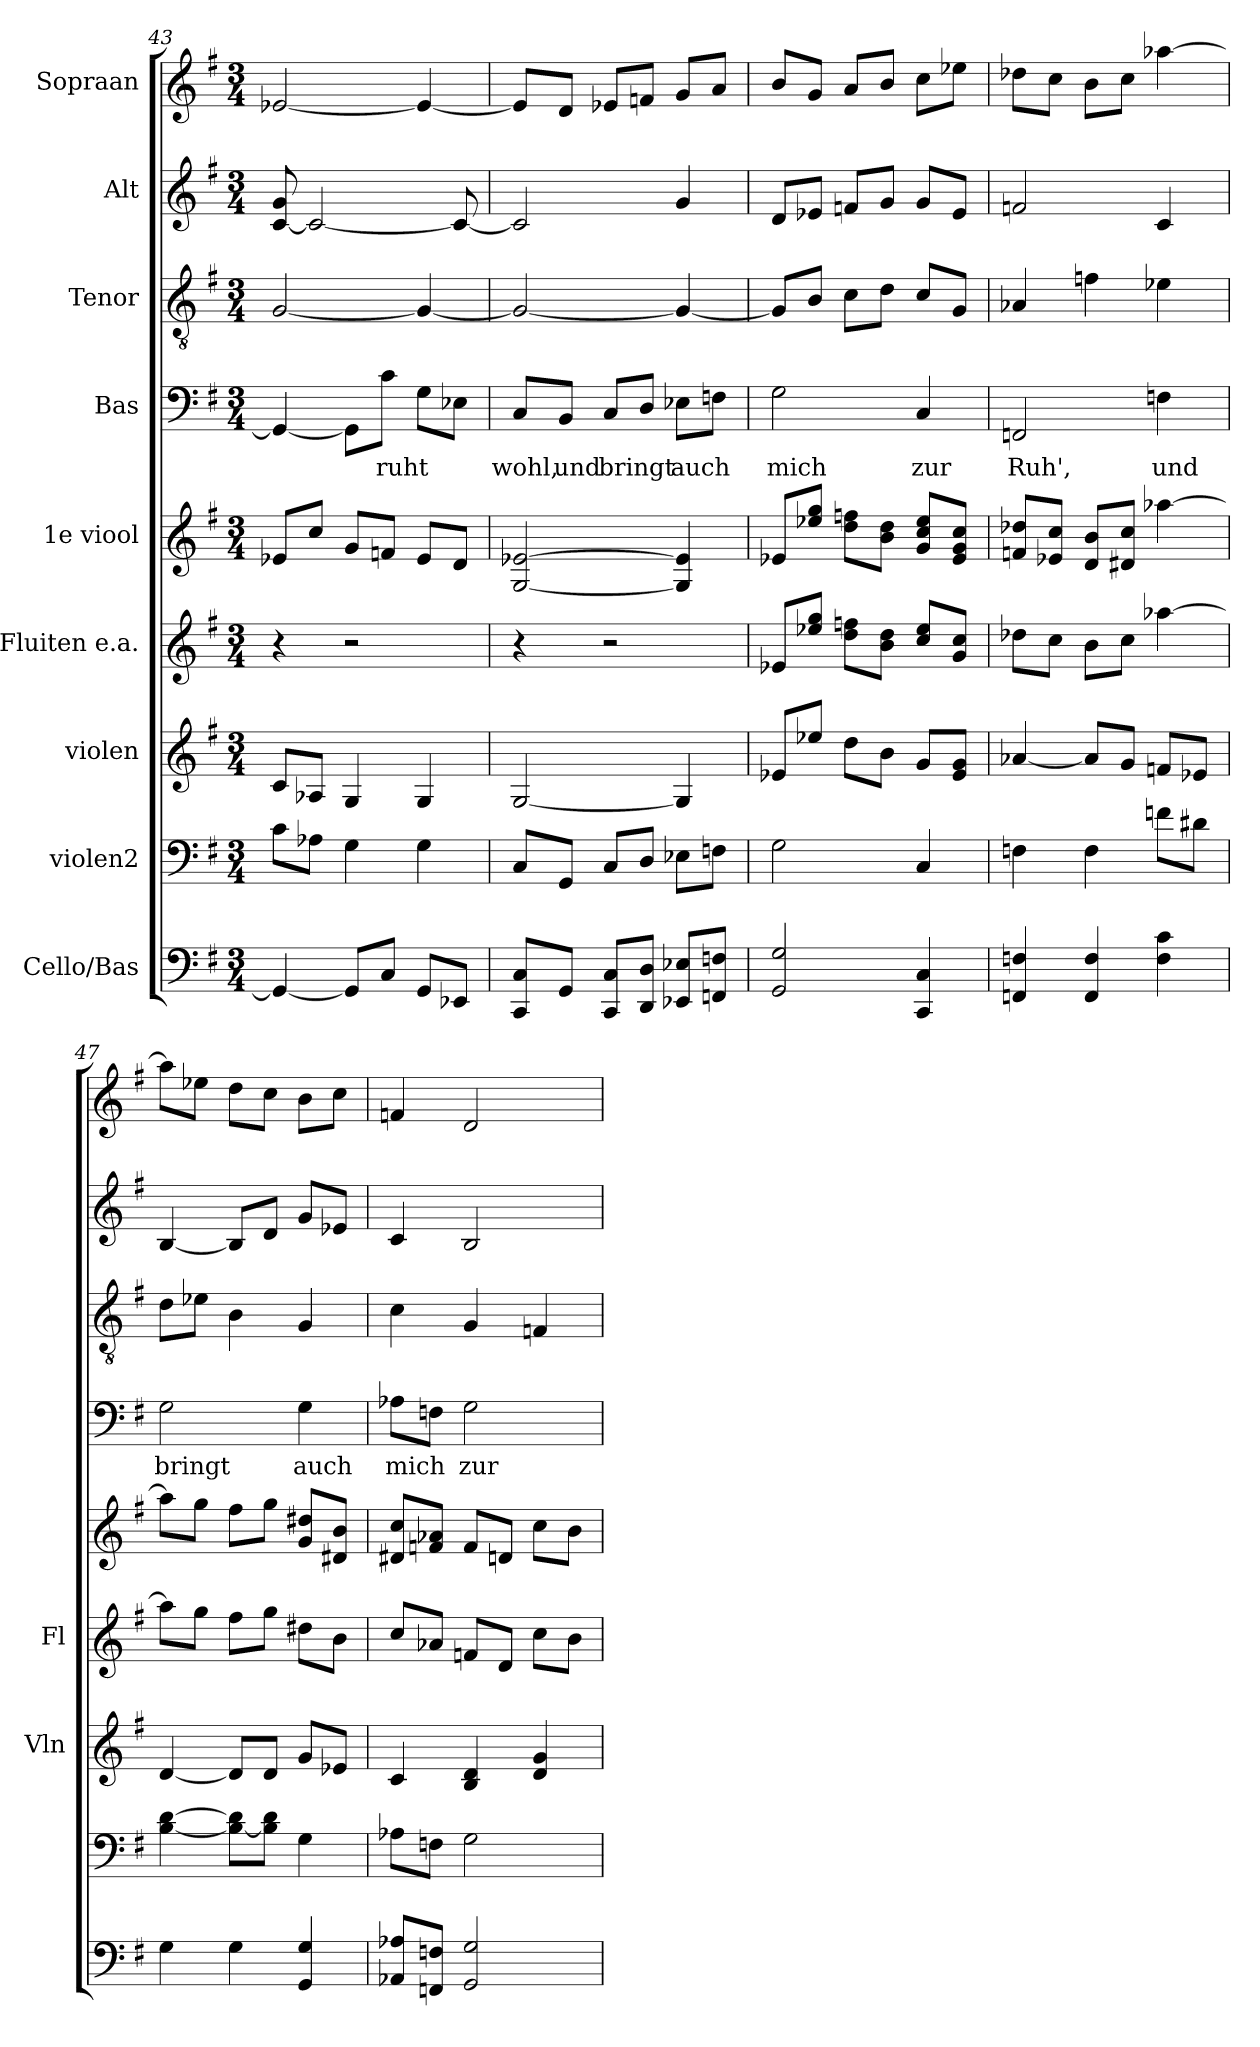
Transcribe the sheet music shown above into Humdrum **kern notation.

**kern	**kern	**kern	**kern	**kern	**kern	**text	**kern	**kern	**kern
*part9	*part8	*part7	*part6	*part5	*part4	*part4	*part3	*part2	*part1
*staff9	*staff8	*staff7	*staff6	*staff5	*staff4	*staff4	*staff3	*staff2	*staff1
*I"Cello/Bas	*I"violen2	*I"violen	*I"Fluiten e.a.	*I"1e viool	*I"Bas	*	*I"Tenor	*I"Alt	*I"Sopraan
*	*	*I'Vln	*I'Fl	*	*	*	*	*	*
*clefF4	*clefF4	*clefG2	*clefG2	*clefG2	*clefF4	*	*clefGv2	*clefG2	*clefG2
*k[f#]	*k[f#]	*k[f#]	*k[f#]	*k[f#]	*k[f#]	*	*k[f#]	*k[f#]	*k[f#]
*M3/4	*M3/4	*M3/4	*M3/4	*M3/4	*M3/4	*	*M3/4	*M3/4	*M3/4
=43	=43	=43	=43	=43	=43	=43	=43	=43	=43
4GG/_	8c\L	8c/L	4r	8e-X/L	4GGi/_	.	[2G/	[8c/ 8g/	[2e-X/
.	8A-X\J	8A-X/J	.	8cc\J	.	.	.	2c/_	.
8GG/L]	4G\	4G/	2r	8g/L	8GGi\L]	.	.	.	.
8C/J	.	.	.	8fn/J	8ci\J	ruht	.	.	.
8GG/L	4G\	4G/	.	8e-/L	8Gi\L	.	4G/_	.	4e-/_
8EE-X/J	.	.	.	8d/J	8E-Xi\J	.	.	8c/_	.
!!LO:LB:g=z
=44	=44	=44	=44	=44	=44	=44	=44	=44	=44
8CC/ 8C/L	8C/L	[2G/	4r	[2G/ [2e-X/	8Ci/L	wohl,	2G/_	2c/]	8e-/L]
8GG/J	8GG/J	.	.	.	8BBi/J	und	.	.	8d/J
8CC/ 8C/L	8C/L	.	2r	.	8Ci/L	bringt	.	.	8e-X/L
8DD/ 8D/J	8D\J	.	.	.	8Di/J	.	.	.	8fn/J
8EE-X/ 8E-X/L	8E-X\L	4G/]	.	4G/] 4e-/]	8E-Xi\L	auch	4G/_	4g/	8g/L
8FFn/ 8Fn/J	8Fn\J	.	.	.	8Fni\J	.	.	.	8a/J
=45	=45	=45	=45	=45	=45	=45	=45	=45	=45
2GG/ 2G/	2G\	8e-X/L	8e-X/L	8e-X/L	2Gi\	mich	8G/L]	8d/L	8b/L
.	.	8ee-X\J	8ee-X\ 8gg\J	8ee-X\ 8gg\J	.	.	8B/J	8e-X/J	8g/J
.	.	8dd\L	8dd\ 8ffn\L	8dd\ 8ffn\L	.	.	8c\L	8fn/L	8a/L
.	.	8b\J	8b\ 8dd\J	8b\ 8dd\J	.	.	8d\J	8g/J	8b/J
4CC/ 4C/	4C/	8g/L	8cc\ 8ee-\L	8g\ 8cc\ 8ee-\L	4Ci/	zur	8c/L	8g/L	8cc\L
.	.	8e-/ 8g/J	8g/ 8cc/J	8e-/ 8g/ 8cc/J	.	.	8G/J	8e-/J	8ee-X\J
=46	=46	=46	=46	=46	=46	=46	=46	=46	=46
4FFn/ 4Fn/	4Fn\	[4a-X/	8dd-X\L	8fn/ 8dd-X/L	2FFni/	Ruh',	4A-X/	2fn/	8dd-X\L
.	.	.	8cc\J	8e-X/ 8cc/J	.	.	.	.	8cc\J
4FF/ 4F/	4F\	8a-/L]	8b\L	8d/ 8b/L	.	.	4fn\	.	8b\L
.	.	8g/J	8cc\J	8d#X/ 8cc/J	.	.	.	.	8cc\J
4F\ 4c\	8fn\L	8fn/L	[4aa-X\	[4aa-X\	4Fni\	und	4e-X\	4c/	[4aa-X\
.	8d#X\J	8e-X/J	.	.	.	.	.	.	.
=47	=47	=47	=47	=47	=47	=47	=47	=47	=47
4G\	[4B\ [4d\	[4d/	8aa-\L]	8aa-\L]	2Gi\	bringt	8d\L	[4B/	8aa-\L]
.	.	.	8gg\J	8gg\J	.	.	8e-X\J	.	8ee-X\J
4G\	8B\_ 8d\]L	8d/L]	8ff#\L	8ff#\L	.	.	4B\	8B/L]	8dd\L
.	8B\] 8d\J	8d/J	8gg\J	8gg\J	.	.	.	8d/J	8cc\J
4GG/ 4G/	4G\	8g/L	8dd#X\L	8g\ 8dd#X\L	4Gi\	auch	4G/	8g/L	8b\L
.	.	8e-X/J	8b\J	8d#X/ 8b/J	.	.	.	8e-X/J	8cc\J
!!LO:LB:g=z
=48	=48	=48	=48	=48	=48	=48	=48	=48	=48
8AA-X\ 8A-X\L	8A-X\L	4c/	8cc\L	8d#X/ 8cc/L	8A-Xi\L	mich	4c\	4c/	4fn/
8FFn/ 8Fn/J	8Fn\J	.	8a-X/J	8fn/ 8a-X/J	8Fni\J	.	.	.	.
2GG/ 2G/	2G\	4B/ 4d/	8fn/L	8f/L	2Gi\	zur	4G/	2B/	2d/
.	.	.	8d/J	8dn/J	.	.	.	.	.
.	.	4d/ 4g/	8cc\L	8cc\L	.	.	4Fn/	.	.
.	.	.	8b\J	8b\J	.	.	.	.	.
=	=	=	=	=	=	=	=	=	=
*-	*-	*-	*-	*-	*-	*-	*-	*-	*-
